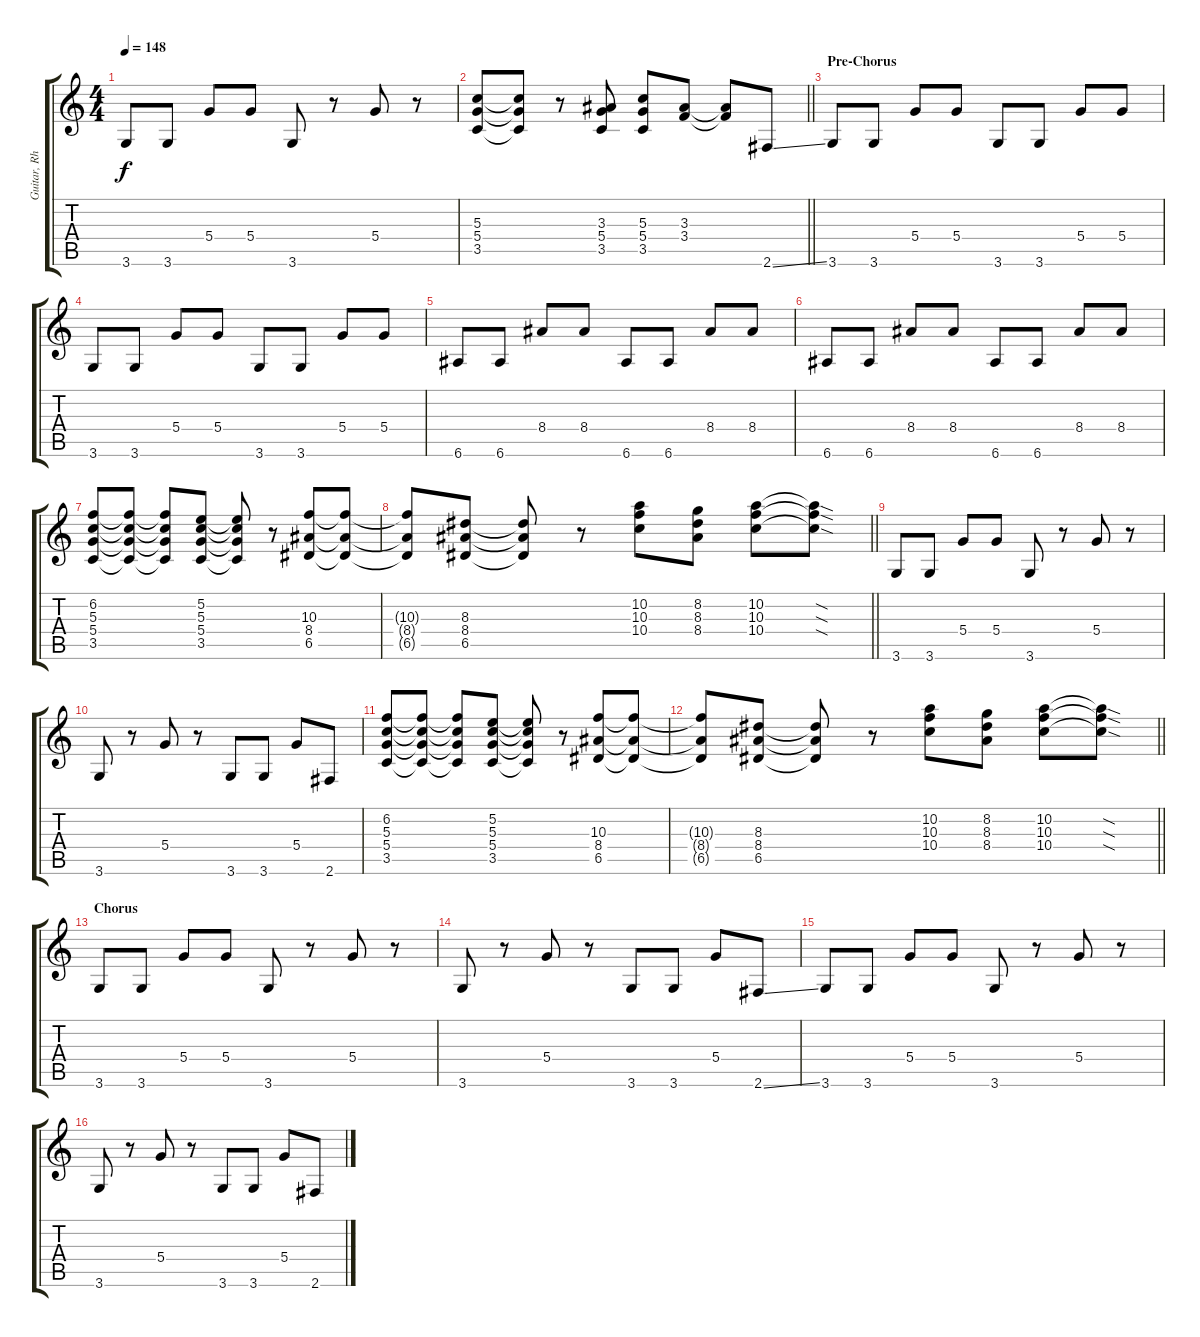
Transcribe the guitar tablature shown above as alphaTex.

\track ("Guitar, Rhythm" "Guitar, Rh") {instrument distortionguitar}
\staff {score tabs}
\tuning (E4 B3 G3 D3 A2 E2) {hide}
\ts (4 4)
\tempo 148
\clef g2
\ks c
3.6.8{dy f} 3.6.8 5.4.8 5.4.8 3.6.8 r.8 5.4.8 r.8 |
\barLineRight lightlight
(5.3 5.4 3.5).8 (5.3{t} 5.4{t} 3.5{t}).8 r.8 (3.3 5.4 3.5).8 (5.3 5.4 3.5).8 (3.3 3.4).8 (3.3{t} 3.4{t}).8 2.6{ss}.8 |
\section ("" "Pre-Chorus")
3.6.8 3.6.8 5.4.8 5.4.8 3.6.8 3.6.8 5.4.8 5.4.8 |
3.6.8 3.6.8 5.4.8 5.4.8 3.6.8 3.6.8 5.4.8 5.4.8 |
6.6.8 6.6.8 8.4.8 8.4.8 6.6.8 6.6.8 8.4.8 8.4.8 |
6.6.8 6.6.8 8.4.8 8.4.8 6.6.8 6.6.8 8.4.8 8.4.8 |
(6.2 5.3 5.4 3.5).8 (6.2{t} 5.3{t} 5.4{t} 3.5{t}).8 (6.2{t} 5.3{t} 5.4{t} 3.5{t}).8 (5.2 5.3 5.4 3.5).8 (5.2{t} 5.3{t} 5.4{t} 3.5{t}).8 r.8 (10.3 8.4 6.5).8 (10.3{t} 8.4{t} 6.5{t}).8 |
\barLineRight lightlight
(10.3{t} 8.4{t} 6.5{t}).8 (8.3 8.4 6.5).8 (8.3{t} 8.4{t} 6.5{t}).8 r.8 (10.2 10.3 10.4).8 (8.2 8.3 8.4).8 (10.2 10.3 10.4).8 (10.2{sod t} 10.3{sod t} 10.4{sod t}).8 |
3.6.8 3.6.8 5.4.8 5.4.8 3.6.8 r.8 5.4.8 r.8 |
3.6.8 r.8 5.4.8 r.8 3.6.8 3.6.8 5.4.8 2.6.8 |
(6.2 5.3 5.4 3.5).8 (6.2{t} 5.3{t} 5.4{t} 3.5{t}).8 (6.2{t} 5.3{t} 5.4{t} 3.5{t}).8 (5.2 5.3 5.4 3.5).8 (5.2{t} 5.3{t} 5.4{t} 3.5{t}).8 r.8 (10.3 8.4 6.5).8 (10.3{t} 8.4{t} 6.5{t}).8 |
\barLineRight lightlight
(10.3{t} 8.4{t} 6.5{t}).8 (8.3 8.4 6.5).8 (8.3{t} 8.4{t} 6.5{t}).8 r.8 (10.2 10.3 10.4).8 (8.2 8.3 8.4).8 (10.2 10.3 10.4).8 (10.2{sod t} 10.3{sod t} 10.4{sod t}).8 |
\section ("" "Chorus")
3.6.8 3.6.8 5.4.8 5.4.8 3.6.8 r.8 5.4.8 r.8 |
3.6.8 r.8 5.4.8 r.8 3.6.8 3.6.8 5.4.8 2.6{ss}.8 |
3.6.8 3.6.8 5.4.8 5.4.8 3.6.8 r.8 5.4.8 r.8 |
3.6.8 r.8 5.4.8 r.8 3.6.8 3.6.8 5.4.8 2.6{ss}.8
